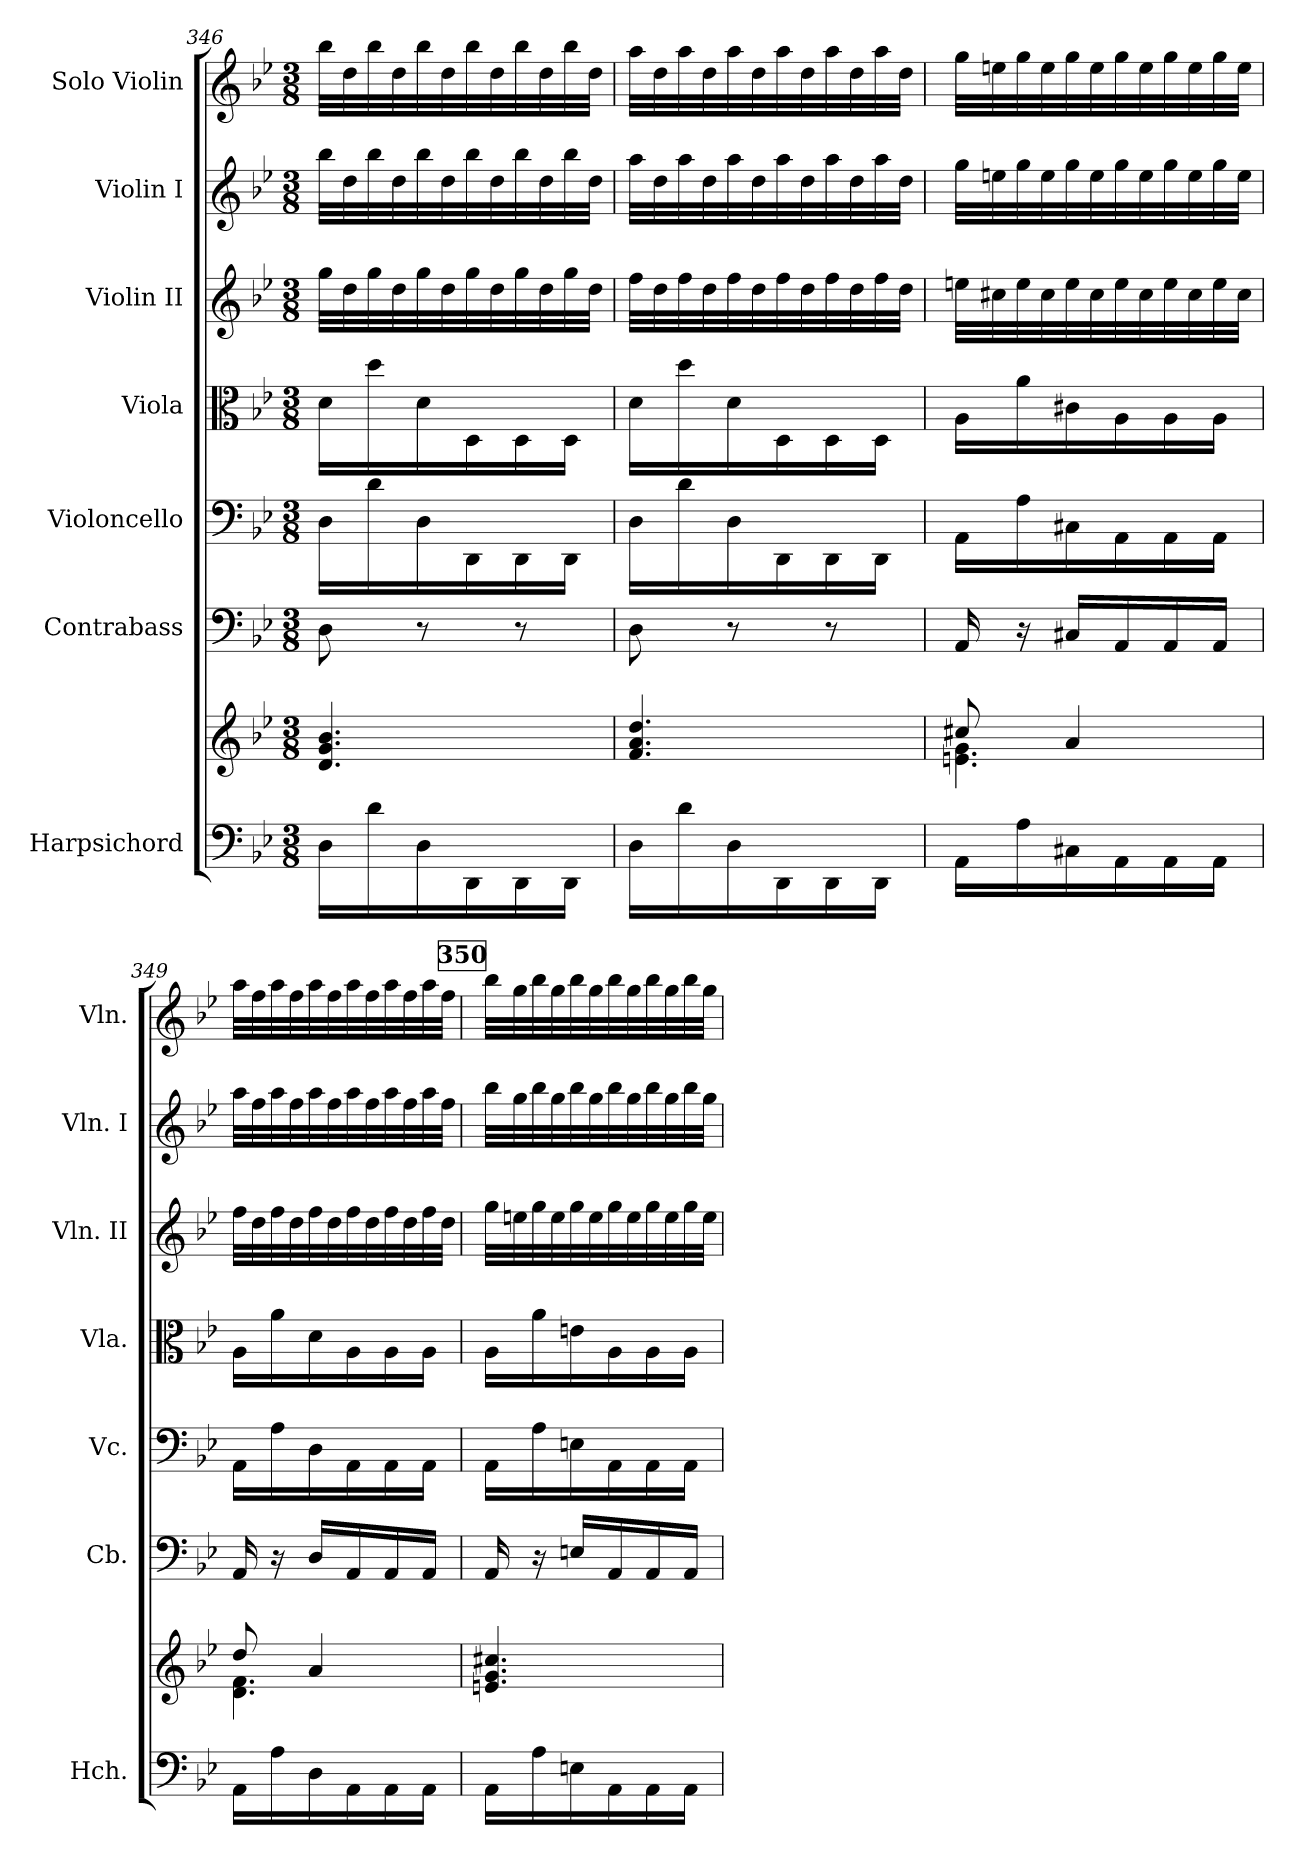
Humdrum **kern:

**kern	**kern	**kern	**kern	**kern	**kern	**kern	**kern
*part7	*part7	*part6	*part5	*part4	*part3	*part2	*part1
*staff8	*staff7	*staff6	*staff5	*staff4	*staff3	*staff2	*staff1
*I"Harpsichord	*	*I"Contrabass	*I"Violoncello	*I"Viola	*I"Violin II	*I"Violin I	*I"Solo Violin
*I'Hch.	*	*I'Cb.	*I'Vc.	*I'Vla.	*I'Vln. II	*I'Vln. I	*I'Vln.
*clefF4	*clefG2	*clefF4	*clefF4	*clefC3	*clefG2	*clefG2	*clefG2
*	*	*ITrd7c12	*	*	*	*	*
*k[b-e-]	*k[b-e-]	*k[b-e-]	*k[b-e-]	*k[b-e-]	*k[b-e-]	*k[b-e-]	*k[b-e-]
*M3/8	*M3/8	*M3/8	*M3/8	*M3/8	*M3/8	*M3/8	*M3/8
=346	=346	=346	=346	=346	=346	=346	=346
16D\LL	4.d/ 4.g/ 4.b-/	8DD\	16D\LL	16d\LL	32gg\LLL	32bb-\LLL	32bb-\LLL
.	.	.	.	.	32dd\	32dd\	32dd\
16d\	.	.	16d\	16dd\	32gg\	32bb-\	32bb-\
.	.	.	.	.	32dd\	32dd\	32dd\
16D\	.	8r	16D\	16d\	32gg\	32bb-\	32bb-\
.	.	.	.	.	32dd\	32dd\	32dd\
16DD\	.	.	16DD\	16D\	32gg\	32bb-\	32bb-\
.	.	.	.	.	32dd\	32dd\	32dd\
16DD\	.	8r	16DD\	16D\	32gg\	32bb-\	32bb-\
.	.	.	.	.	32dd\	32dd\	32dd\
16DD\JJ	.	.	16DD\JJ	16D\JJ	32gg\	32bb-\	32bb-\
.	.	.	.	.	32dd\JJJ	32dd\JJJ	32dd\JJJ
!!LO:PB:g=z
=347	=347	=347	=347	=347	=347	=347	=347
16D\LL	4.f/ 4.a/ 4.dd/	8DD\	16D\LL	16d\LL	32ff\LLL	32aa\LLL	32aa\LLL
.	.	.	.	.	32dd\	32dd\	32dd\
16d\	.	.	16d\	16dd\	32ff\	32aa\	32aa\
.	.	.	.	.	32dd\	32dd\	32dd\
16D\	.	8r	16D\	16d\	32ff\	32aa\	32aa\
.	.	.	.	.	32dd\	32dd\	32dd\
16DD\	.	.	16DD\	16D\	32ff\	32aa\	32aa\
.	.	.	.	.	32dd\	32dd\	32dd\
16DD\	.	8r	16DD\	16D\	32ff\	32aa\	32aa\
.	.	.	.	.	32dd\	32dd\	32dd\
16DD\JJ	.	.	16DD\JJ	16D\JJ	32ff\	32aa\	32aa\
.	.	.	.	.	32dd\JJJ	32dd\JJJ	32dd\JJJ
=348	=348	=348	=348	=348	=348	=348	=348
*	*^	*	*	*	*	*	*
16AA\LL	4.en\ 4.g\	8cc#X/	16AAA/	16AA\LL	16A\LL	32een\LLL	32gg\LLL	32gg\LLL
.	.	.	.	.	.	32cc#X\	32een\	32een\
16A\	.	.	16r	16A\	16a\	32ee\	32gg\	32gg\
.	.	.	.	.	.	32cc#\	32ee\	32ee\
16C#X\	.	4a/	16CC#X/LL	16C#X\	16c#X\	32ee\	32gg\	32gg\
.	.	.	.	.	.	32cc#\	32ee\	32ee\
16AA\	.	.	16AAA/	16AA\	16A\	32ee\	32gg\	32gg\
.	.	.	.	.	.	32cc#\	32ee\	32ee\
16AA\	.	.	16AAA/	16AA\	16A\	32ee\	32gg\	32gg\
.	.	.	.	.	.	32cc#\	32ee\	32ee\
16AA\JJ	.	.	16AAA/JJ	16AA\JJ	16A\JJ	32ee\	32gg\	32gg\
.	.	.	.	.	.	32cc#\JJJ	32ee\JJJ	32ee\JJJ
=349	=349	=349	=349	=349	=349	=349	=349	=349
16AA\LL	4.d\ 4.f\	8dd/	16AAA/	16AA\LL	16A\LL	32ff\LLL	32aa\LLL	32aa\LLL
.	.	.	.	.	.	32dd\	32ff\	32ff\
16A\	.	.	16r	16A\	16a\	32ff\	32aa\	32aa\
.	.	.	.	.	.	32dd\	32ff\	32ff\
16D\	.	4a/	16DD/LL	16D\	16d\	32ff\	32aa\	32aa\
.	.	.	.	.	.	32dd\	32ff\	32ff\
16AA\	.	.	16AAA/	16AA\	16A\	32ff\	32aa\	32aa\
.	.	.	.	.	.	32dd\	32ff\	32ff\
16AA\	.	.	16AAA/	16AA\	16A\	32ff\	32aa\	32aa\
.	.	.	.	.	.	32dd\	32ff\	32ff\
16AA\JJ	.	.	16AAA/JJ	16AA\JJ	16A\JJ	32ff\	32aa\	32aa\
.	.	.	.	.	.	32dd\JJJ	32ff\JJJ	32ff\JJJ
*	*v	*v	*	*	*	*	*	*
!!LO:PB:g=z
!!LO:REH:place=s1:a:B:fs=14:t=350
=350	=350	=350	=350	=350	=350	=350	=350
16AA\LL	4.en/ 4.g/ 4.cc#X/	16AAA/	16AA\LL	16A\LL	32gg\LLL	32bb-\LLL	32bb-\LLL
.	.	.	.	.	32een\	32gg\	32gg\
16A\	.	16r	16A\	16a\	32gg\	32bb-\	32bb-\
.	.	.	.	.	32ee\	32gg\	32gg\
16En\	.	16EEn/LL	16En\	16en\	32gg\	32bb-\	32bb-\
.	.	.	.	.	32ee\	32gg\	32gg\
16AA\	.	16AAA/	16AA\	16A\	32gg\	32bb-\	32bb-\
.	.	.	.	.	32ee\	32gg\	32gg\
16AA\	.	16AAA/	16AA\	16A\	32gg\	32bb-\	32bb-\
.	.	.	.	.	32ee\	32gg\	32gg\
16AA\JJ	.	16AAA/JJ	16AA\JJ	16A\JJ	32gg\	32bb-\	32bb-\
.	.	.	.	.	32ee\JJJ	32gg\JJJ	32gg\JJJ
=	=	=	=	=	=	=	=
*-	*-	*-	*-	*-	*-	*-	*-
